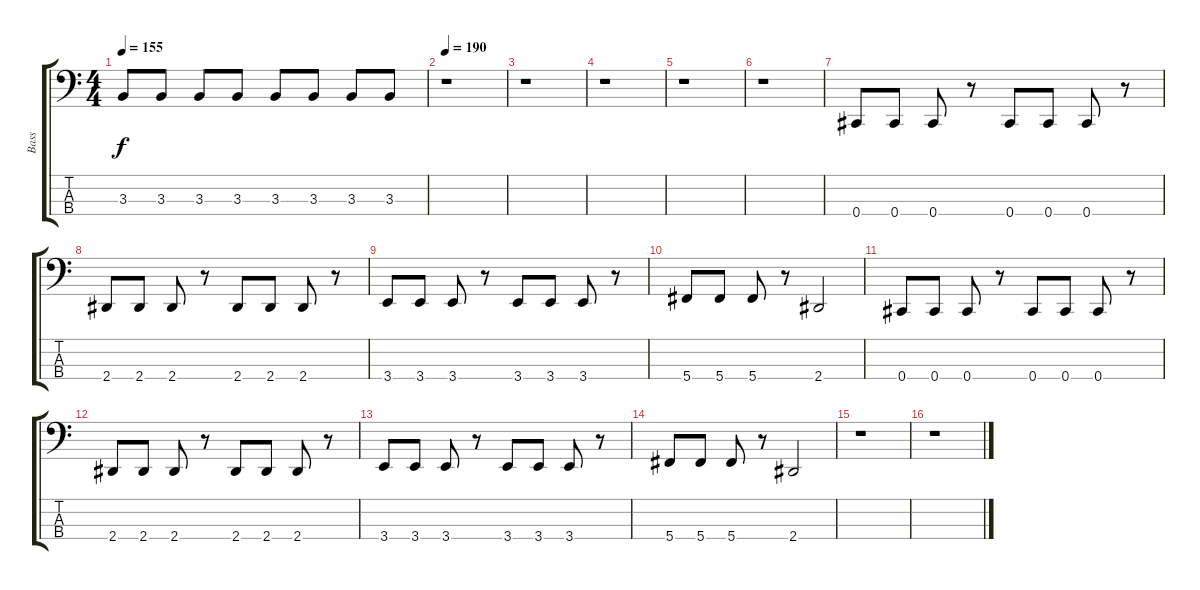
\track ("Bass" "Bass") {instrument electricbassfinger}
\staff {score tabs}
\tuning (Gb2 Db2 Ab1 Db1) {hide}
\ts (4 4)
\tempo 155
\clef f4
\ks c
3.3.8{dy f} 3.3.8 3.3.8 3.3.8 3.3.8 3.3.8 3.3.8 3.3.8 |
\tempo 190
r.1 |
r.1 |
r.1 |
r.1 |
r.1 |
0.4.8 0.4.8 0.4.8 r.8 0.4.8 0.4.8 0.4.8 r.8 |
2.4.8 2.4.8 2.4.8 r.8 2.4.8 2.4.8 2.4.8 r.8 |
3.4.8 3.4.8 3.4.8 r.8 3.4.8 3.4.8 3.4.8 r.8 |
5.4.8 5.4.8 5.4.8 r.8 2.4.2 |
0.4.8 0.4.8 0.4.8 r.8 0.4.8 0.4.8 0.4.8 r.8 |
2.4.8 2.4.8 2.4.8 r.8 2.4.8 2.4.8 2.4.8 r.8 |
3.4.8 3.4.8 3.4.8 r.8 3.4.8 3.4.8 3.4.8 r.8 |
5.4.8 5.4.8 5.4.8 r.8 2.4.2 |
r.1 |
r.1
